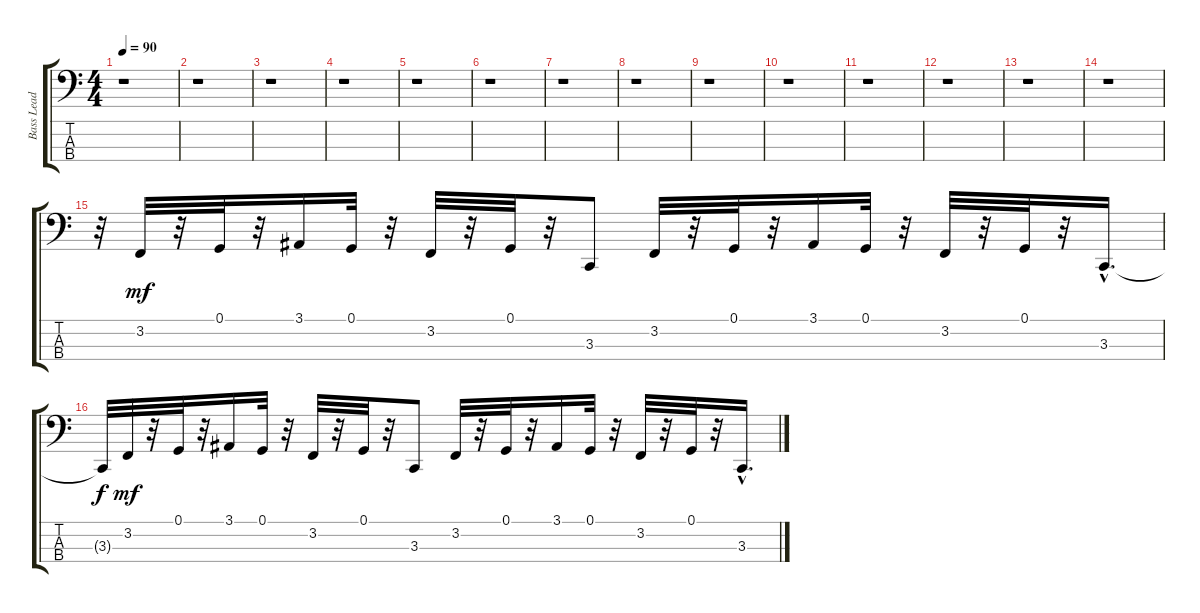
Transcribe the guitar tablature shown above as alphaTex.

\track ("Bass Lead" "Bass Lead") {instrument lead8bassandlead}
\staff {score tabs}
\tuning (G2 D2 A1 E1) {hide}
\ts (4 4)
\tempo 90
\clef f4
\ks c
r.1{dy mf} |
r.1 |
r.1 |
r.1 |
r.1 |
r.1 |
r.1 |
r.1 |
r.1 |
r.1 |
r.1 |
r.1 |
r.1 |
r.1 |
r.32 3.2.32{volume 3 balance 16} r.32 0.1.32{volume 3} r.32 3.1.16{volume 3} 0.1.32{volume 3} r.32 3.2.32{volume 3} r.32 0.1.32{volume 3} r.32 3.3.8 3.2.32{volume 4} r.32 0.1.32{volume 4} r.32 3.1.16{volume 4} 0.1.32{volume 4} r.32 3.2.32{volume 4} r.32 0.1.32{volume 4} r.32 3.3{hac}.16{d volume 4} |
3.3{t}.32{dy f} 3.2.32{dy mf volume 4} r.32 0.1.32{volume 5} r.32 3.1.16{volume 5} 0.1.32{volume 5} r.32 3.2.32{volume 5} r.32 0.1.32{volume 5} r.32 3.3.8{volume 5} 3.2.32{volume 6} r.32 0.1.32{volume 6} r.32 3.1.16{volume 6} 0.1.32{volume 6} r.32 3.2.32{volume 6} r.32 0.1.32{volume 6} r.32 3.3{hac}.16{d volume 6}
